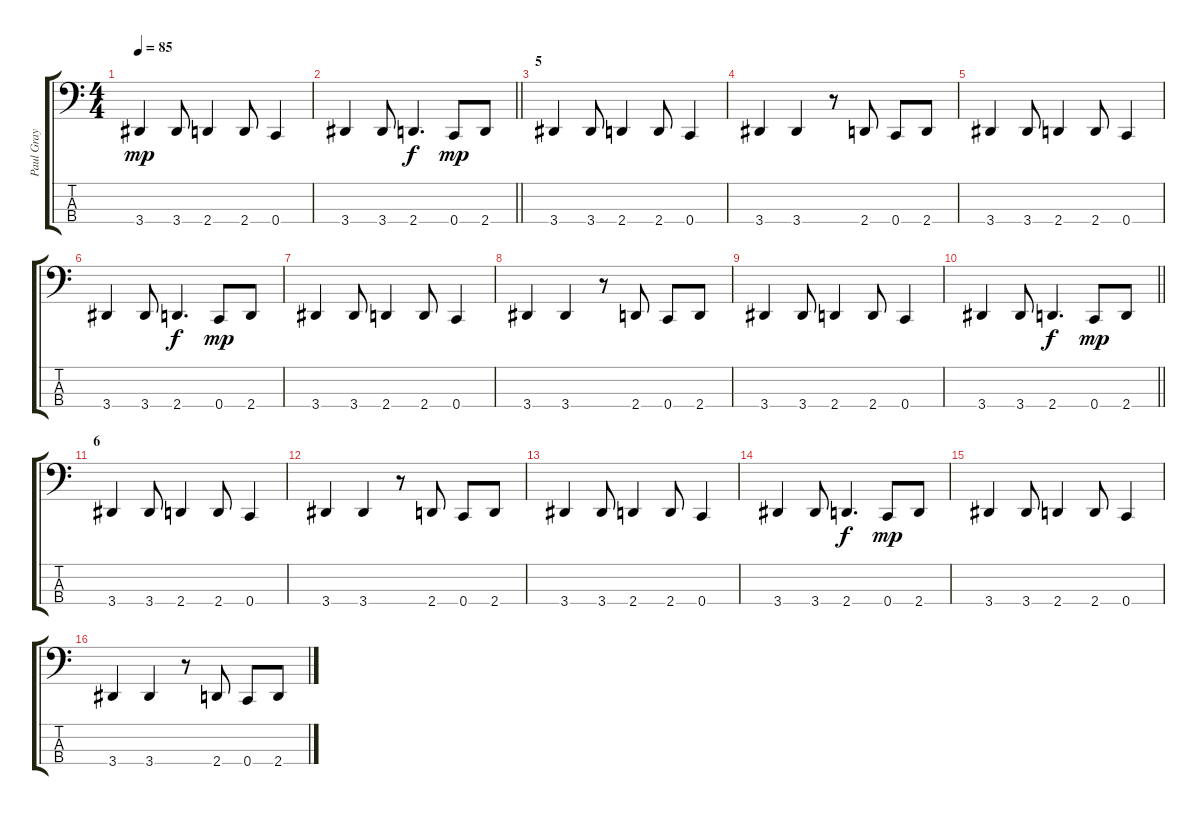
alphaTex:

\track ("Paul Gray" "Paul Gray") {instrument electricbasspick}
\staff {score tabs}
\tuning (F2 C2 G1 C1) {hide}
\ts (4 4)
\tempo 85
\clef f4
\ks c
3.4.4{dy mp} 3.4.8 2.4.4 2.4.8 0.4.4 |
\barLineRight lightlight
3.4.4 3.4.8 2.4.4{d dy f} 0.4.8{dy mp} 2.4.8 |
\section ("" "5")
3.4.4 3.4.8 2.4.4 2.4.8 0.4.4 |
3.4.4 3.4.4 r.8 2.4.8 0.4.8 2.4.8 |
3.4.4 3.4.8 2.4.4 2.4.8 0.4.4 |
3.4.4 3.4.8 2.4.4{d dy f} 0.4.8{dy mp} 2.4.8 |
3.4.4 3.4.8 2.4.4 2.4.8 0.4.4 |
3.4.4 3.4.4 r.8 2.4.8 0.4.8 2.4.8 |
3.4.4 3.4.8 2.4.4 2.4.8 0.4.4 |
\barLineRight lightlight
3.4.4 3.4.8 2.4.4{d dy f} 0.4.8{dy mp} 2.4.8 |
\section ("" "6")
3.4.4 3.4.8 2.4.4 2.4.8 0.4.4 |
3.4.4 3.4.4 r.8 2.4.8 0.4.8 2.4.8 |
3.4.4 3.4.8 2.4.4 2.4.8 0.4.4 |
3.4.4 3.4.8 2.4.4{d dy f} 0.4.8{dy mp} 2.4.8 |
3.4.4 3.4.8 2.4.4 2.4.8 0.4.4 |
3.4.4 3.4.4 r.8 2.4.8 0.4.8 2.4.8
